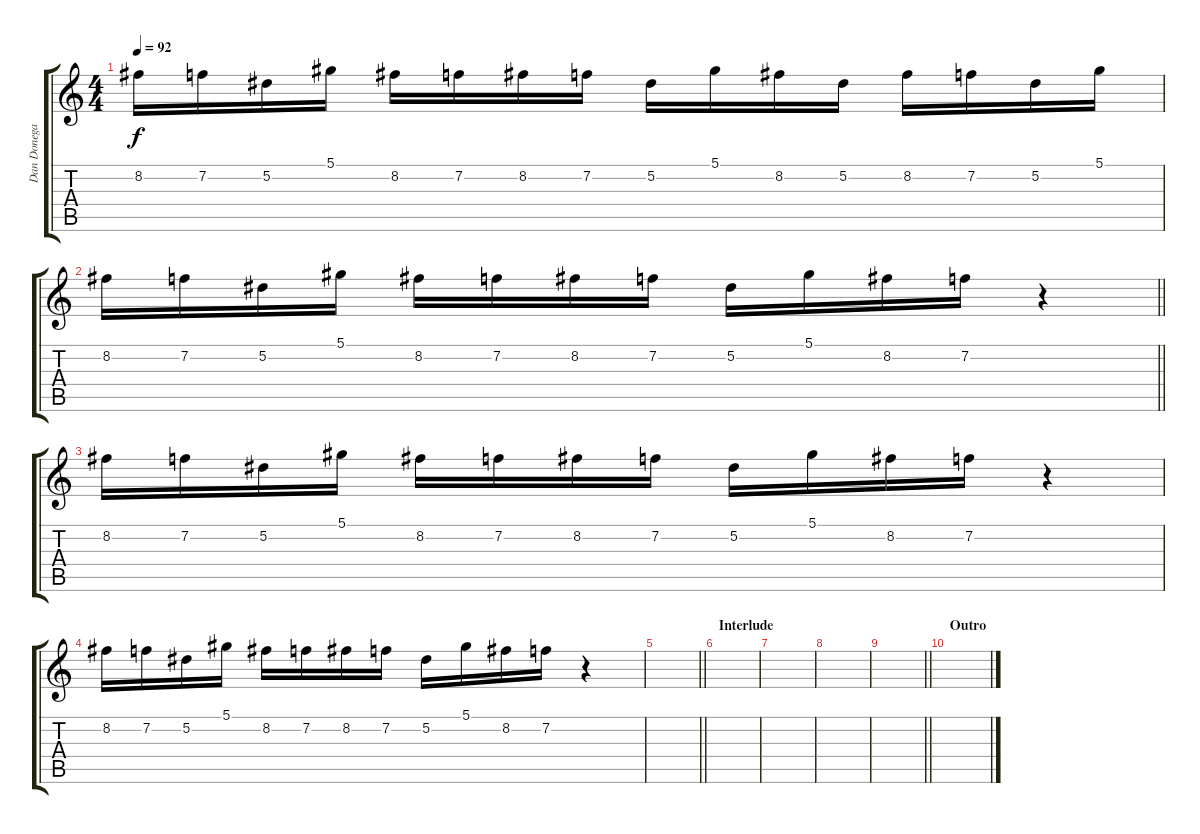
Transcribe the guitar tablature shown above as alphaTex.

\track ("Dan Donegan" "Dan Donega") {instrument distortionguitar}
\staff {score tabs}
\tuning (Eb4 Bb3 Gb3 Db3 Ab2 Db2) {hide}
\ts (4 4)
\tempo 92
\clef g2
\ks c
8.2.16{dy f} 7.2.16 5.2.16 5.1.16 8.2.16 7.2.16 8.2.16 7.2.16 5.2.16 5.1.16 8.2.16 5.2.16 8.2.16 7.2.16 5.2.16 5.1.16 |
\barLineRight lightlight
8.2.16 7.2.16 5.2.16 5.1.16 8.2.16 7.2.16 8.2.16 7.2.16 5.2.16 5.1.16 8.2.16 7.2.16 r.4 |
8.2.16 7.2.16 5.2.16 5.1.16 8.2.16 7.2.16 8.2.16 7.2.16 5.2.16 5.1.16 8.2.16 7.2.16 r.4 |
8.2.16 7.2.16 5.2.16 5.1.16 8.2.16 7.2.16 8.2.16 7.2.16 5.2.16 5.1.16 8.2.16 7.2.16 r.4 |
\barLineRight lightlight
|
\section ("" "Interlude")
|
|
|
\barLineRight lightlight
|
\section ("" "Outro")
